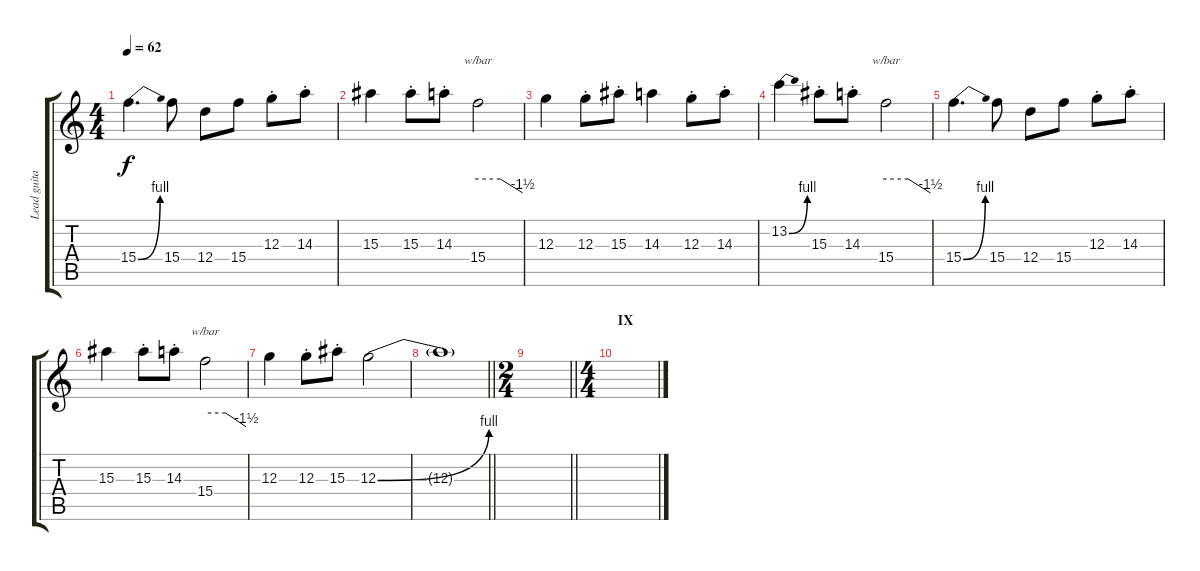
\track ("Lead guitar" "Lead guita") {instrument distortionguitar}
\staff {score tabs}
\tuning (E4 B3 G3 D3 A2 E2) {hide}
\ts (4 4)
\tempo 62
\clef g2
\ks c
15.4{be (bend 0 0 60 4)}.4{d dy f} 15.4.8 12.4.8 15.4.8 12.3{st}.8 14.3{st}.8 |
15.3.4 15.3{st}.8 14.3{st}.8 15.4.2{tbe (custom default 0 0 30 0 60 -6)} |
12.3.4 12.3{st}.8 15.3{st}.8 14.3.4 12.3{st}.8 14.3{st}.8 |
13.2{be (bend 0 0 60 4)}.4 15.3{st}.8 14.3{st}.8 15.4.2{tbe (custom default 0 0 30 0 60 -6)} |
15.4{be (bend 0 0 60 4)}.4{d} 15.4.8 12.4.8 15.4.8 12.3{st}.8 14.3{st}.8 |
15.3.4 15.3{st}.8 14.3{st}.8 15.4.2{tbe (custom default 0 0 30 0 60 -6)} |
12.3.4 12.3{st}.8 15.3{st}.8 12.3{be (bend 0 0 60 4)}.2 |
\barLineRight lightlight
12.3{t}.1 |
\ts (2 4)
\barLineRight lightlight
|
\ts (4 4)
\section ("" "IX")
